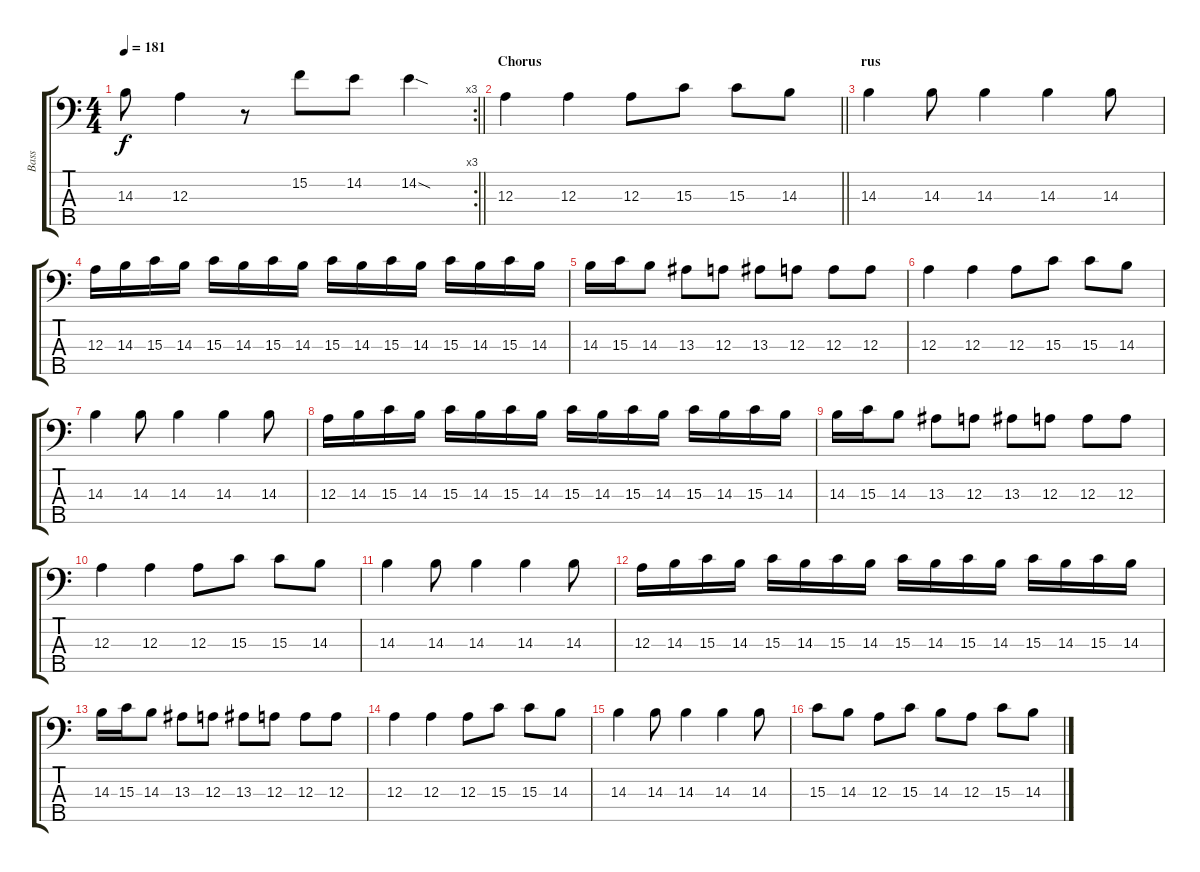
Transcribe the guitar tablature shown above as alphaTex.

\track ("Bass" "Bass") {instrument electricbassfinger}
\staff {score tabs}
\tuning (G2 D2 A1 E1 B0) {hide}
\rc 3
\ts (4 4)
\tempo 181
\clef f4
\barLineRight lightlight
\ks c
14.3{t}.8{dy f} 12.3.4 r.8 15.2.8 14.2.8 14.2{sod}.4 |
\section ("" "Chorus")
\barLineRight lightlight
12.3.4 12.3.4 12.3.8 15.3.8 15.3.8 14.3.8 |
\section ("" "rus")
14.3.4 14.3.8 14.3.4 14.3.4 14.3.8 |
12.3.16 14.3.16 15.3.16 14.3.16 15.3.16 14.3.16 15.3.16 14.3.16 15.3.16 14.3.16 15.3.16 14.3.16 15.3.16 14.3.16 15.3.16 14.3.16 |
14.3.16 15.3.16 14.3.8 13.3.8 12.3.8 13.3.8 12.3.8 12.3.8 12.3.8 |
12.3.4 12.3.4 12.3.8 15.3.8 15.3.8 14.3.8 |
14.3.4 14.3.8 14.3.4 14.3.4 14.3.8 |
12.3.16 14.3.16 15.3.16 14.3.16 15.3.16 14.3.16 15.3.16 14.3.16 15.3.16 14.3.16 15.3.16 14.3.16 15.3.16 14.3.16 15.3.16 14.3.16 |
14.3.16 15.3.16 14.3.8 13.3.8 12.3.8 13.3.8 12.3.8 12.3.8 12.3.8 |
12.3.4 12.3.4 12.3.8 15.3.8 15.3.8 14.3.8 |
14.3.4 14.3.8 14.3.4 14.3.4 14.3.8 |
12.3.16 14.3.16 15.3.16 14.3.16 15.3.16 14.3.16 15.3.16 14.3.16 15.3.16 14.3.16 15.3.16 14.3.16 15.3.16 14.3.16 15.3.16 14.3.16 |
14.3.16 15.3.16 14.3.8 13.3.8 12.3.8 13.3.8 12.3.8 12.3.8 12.3.8 |
12.3.4 12.3.4 12.3.8 15.3.8 15.3.8 14.3.8 |
14.3.4 14.3.8 14.3.4 14.3.4 14.3.8 |
15.3.8 14.3.8 12.3.8 15.3.8 14.3.8 12.3.8 15.3.8 14.3.8
